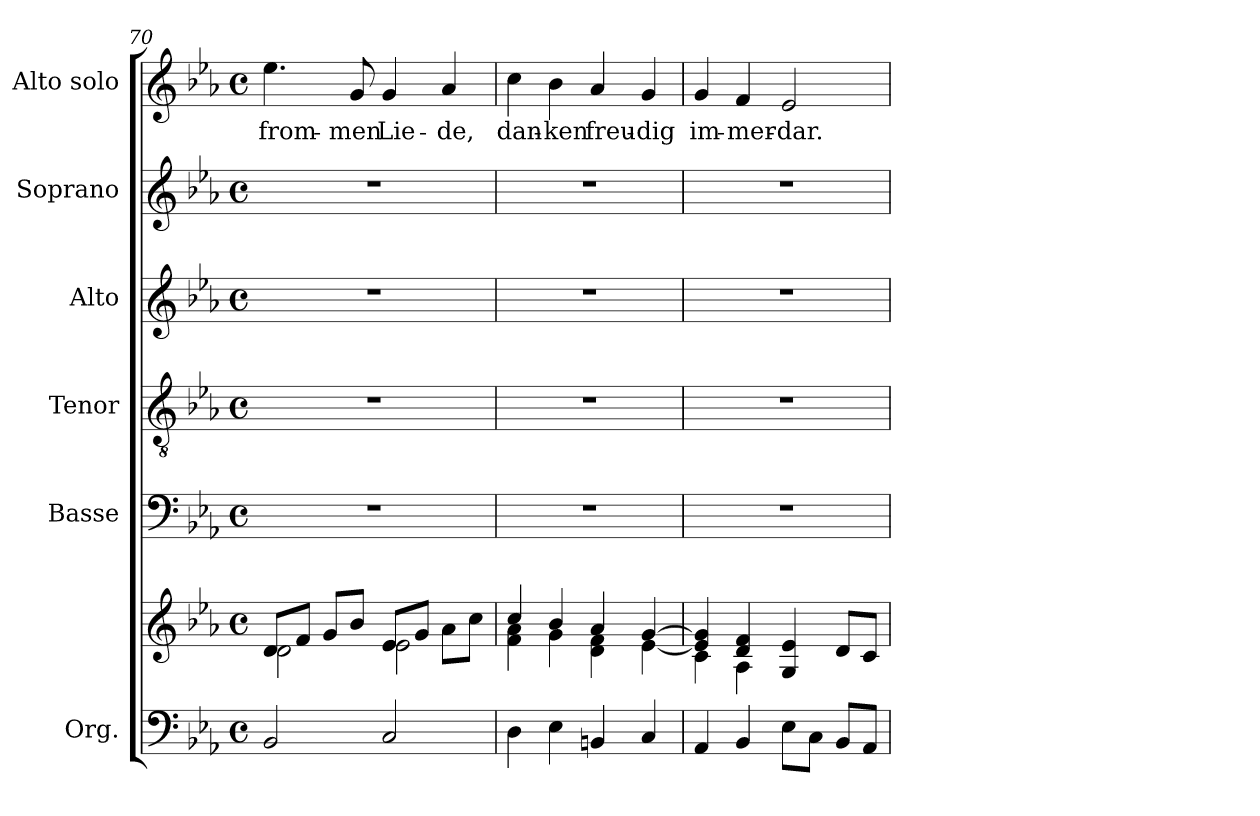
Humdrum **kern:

**kern	**kern	**kern	**kern	**kern	**kern	**kern	**text
*part6	*part6	*part5	*part4	*part3	*part2	*part1	*part1
*staff7	*staff6	*staff5	*staff4	*staff3	*staff2	*staff1	*staff1
*I"Org.	*	*I"Basse	*I"Tenor	*I"Alto	*I"Soprano	*I"Alto solo	*
*	*	*I'B.	*I'T.	*I'A.	*I'S.	*	*
*clefF4	*clefG2	*clefF4	*clefGv2	*clefG2	*clefG2	*clefG2	*
*k[b-e-a-]	*k[b-e-a-]	*k[b-e-a-]	*k[b-e-a-]	*k[b-e-a-]	*k[b-e-a-]	*k[b-e-a-]	*
*M4/4	*M4/4	*M4/4	*M4/4	*M4/4	*M4/4	*M4/4	*
*met(c)	*met(c)	*met(c)	*met(c)	*met(c)	*met(c)	*met(c)	*
=70	=70	=70	=70	=70	=70	=70	=70
*	*^	*	*	*	*	*	*
!	!	!	!	!	!	!	!	!LO:LY:b
2BB-	8d/L	2d	1r	1r	1r	1r	4.ee-\	from-
.	8f/J	.	.	.	.	.	.	.
.	8g/L	.	.	.	.	.	.	.
!	!	!	!	!	!	!	!	!LO:LY:b
.	8b-/J	.	.	.	.	.	8g/	-men
!	!	!	!	!	!	!	!	!LO:LY:b
2C	8e-/L	2e-	.	.	.	.	4g/	Lie-
.	8g/J	.	.	.	.	.	.	.
!	!	!	!	!	!	!	!	!LO:LY:b
.	8a-\L	.	.	.	.	.	4a-/	-de,
.	8cc\J	.	.	.	.	.	.	.
=71	=71	=71	=71	=71	=71	=71	=71	=71
!	!	!	!	!	!	!	!	!LO:LY:b
4D	4cc	4f 4a-	1r	1r	1r	1r	4cc\	dan-
!	!	!	!	!	!	!	!	!LO:LY:b
4E-	4b-	4g	.	.	.	.	4b-\	-ken
!	!	!	!	!	!	!	!	!LO:LY:b
4BBn	4a-	4d 4f	.	.	.	.	4a-/	freu-
!	!	!	!	!	!	!	!	!LO:LY:b
4C	[4g	[4e-	.	.	.	.	4g/	-dig
=72	=72	=72	=72	=72	=72	=72	=72	=72
!	!	!	!	!	!	!	!	!LO:LY:b
4AA-	4e-] 4g]	4c	1r	1r	1r	1r	4g/	im-
!	!	!	!	!	!	!	!	!LO:LY:b
4BB-	4d 4f	4A-	.	.	.	.	4f/	-mer-
!	!	!	!	!	!	!	!	!LO:LY:b
8E-\L	4G 4e-	2ryy	.	.	.	.	2e-/	-dar.
8C\J	.	.	.	.	.	.	.	.
8BB-/L	8d/L	.	.	.	.	.	.	.
8AA-/J	8c/J	.	.	.	.	.	.	.
*	*v	*v	*	*	*	*	*	*
=	=	=	=	=	=	=	=
*-	*-	*-	*-	*-	*-	*-	*-
